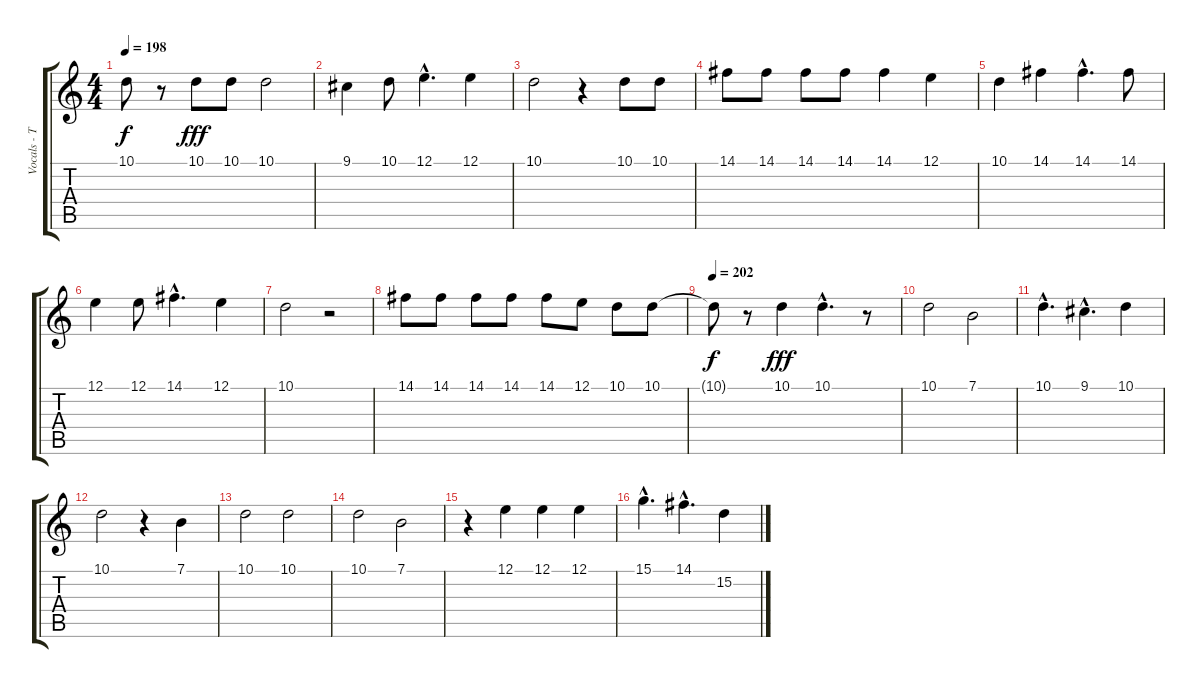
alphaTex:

\track ("Vocals - Tom" "Vocals - T") {instrument lead6voice}
\staff {score tabs}
\tuning (E4 B3 G3 D3 A2 E2) {hide}
\ts (4 4)
\tempo 198
\clef g2
\ks c
10.1{t}.8{dy f} r.8 10.1.8{dy fff} 10.1.8 10.1.2 |
9.1.4 10.1.8 12.1{hac}.4{d} 12.1.4 |
10.1.2 r.4 10.1.8 10.1.8 |
14.1.8 14.1.8 14.1.8 14.1.8 14.1.4 12.1.4 |
10.1.4 14.1.4 14.1{hac}.4{d} 14.1.8 |
12.1.4 12.1.8 14.1{hac}.4{d} 12.1.4 |
10.1.2 r.2 |
14.1.8 14.1.8 14.1.8 14.1.8 14.1.8 12.1.8 10.1.8 10.1.8 |
\tempo 202
10.1{t}.8{dy f} r.8 10.1.4{dy fff} 10.1{hac}.4{d} r.8 |
10.1.2 7.1.2 |
10.1{hac}.4{d} 9.1{hac}.4{d} 10.1.4 |
10.1.2 r.4 7.1.4 |
10.1.2 10.1.2 |
10.1.2 7.1.2 |
r.4 12.1.4 12.1.4 12.1.4 |
15.1{hac}.4{d} 14.1{hac}.4{d} 15.2.4
